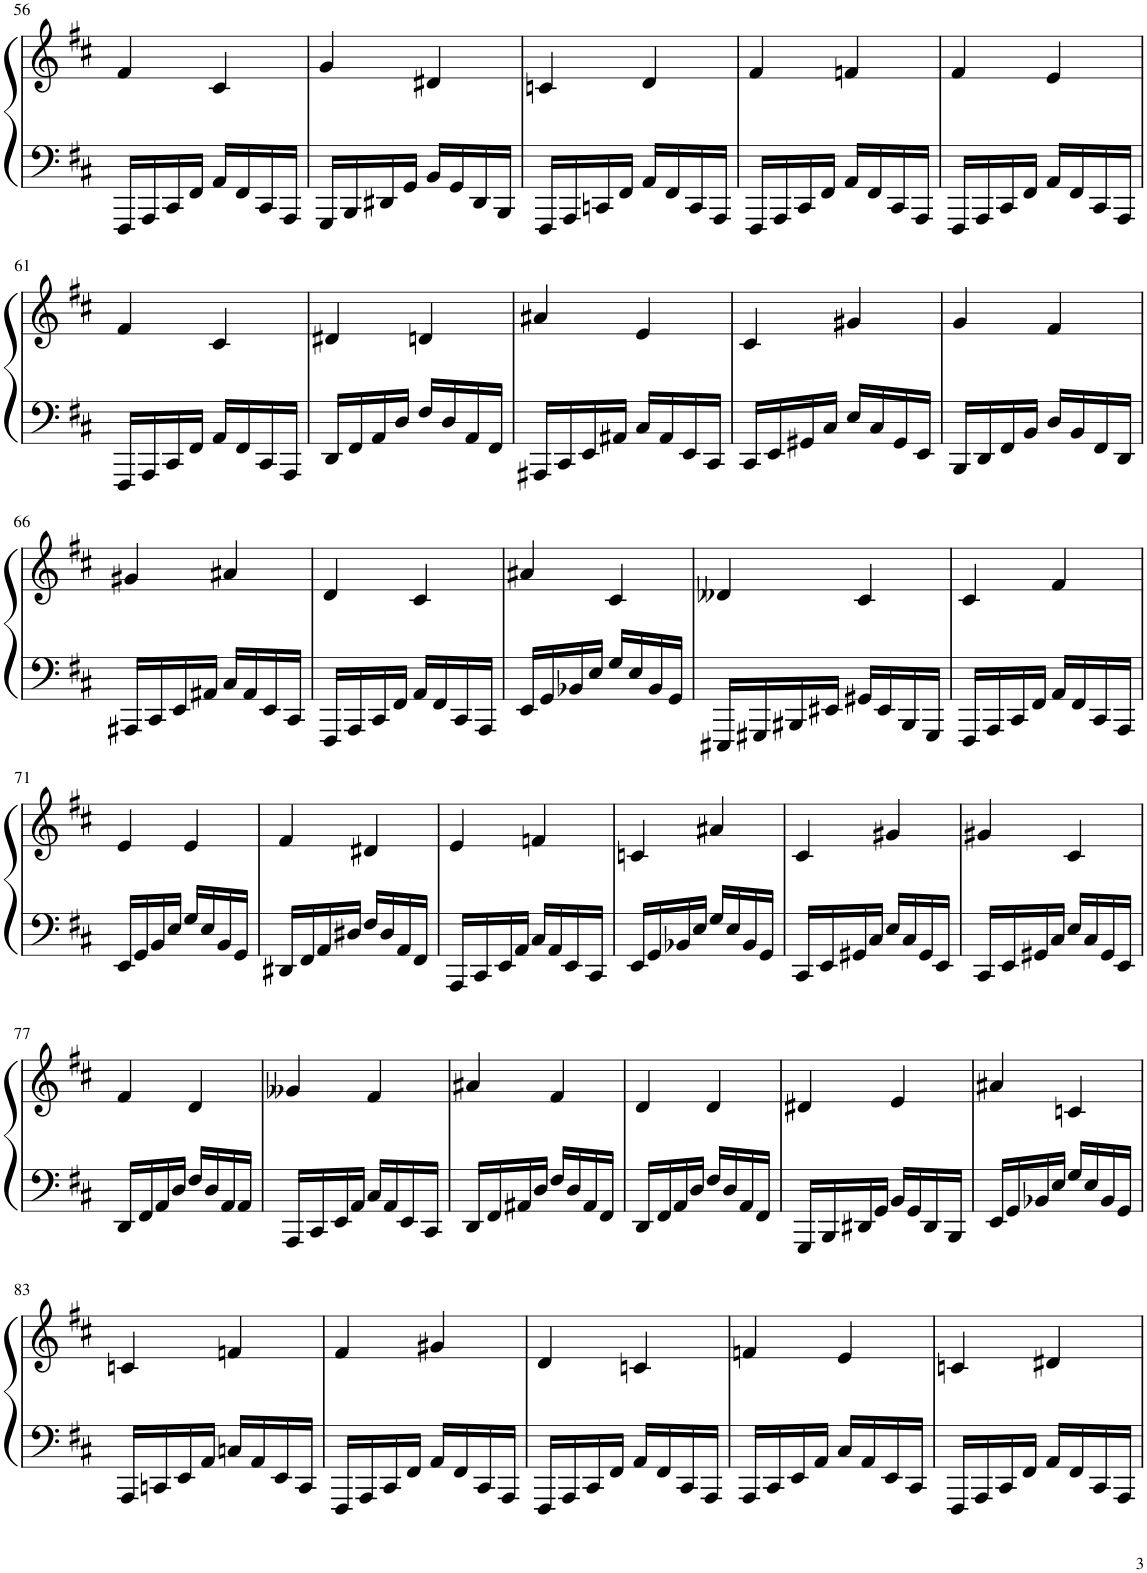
**kern	**kern
*part1	*part1
*staff2	*staff1
*I"Piano	*
*I'Pno.	*
!!LO:PB:g=z
*clefF4	*clefG2
*k[f#c#]	*k[f#c#]
*M2/4	*M2/4
=56	=56
16FFF#/LL	4f#/
16AAA/	.
16CC#/	.
16FF#/JJ	.
16AA/LL	4c#/
16FF#/	.
16CC#/	.
16AAA/JJ	.
=57	=57
16GGG/LL	4g/
16BBB/	.
16DD#X/	.
16GG/JJ	.
16BB/LL	4d#X/
16GG/	.
16DD#/	.
16BBB/JJ	.
=58	=58
16FFF#/LL	4cn/
16AAA/	.
16CCn/	.
16FF#/JJ	.
16AA/LL	4d/
16FF#/	.
16CC/	.
16AAA/JJ	.
=59	=59
16FFF#/LL	4f#/
16AAA/	.
16CC#/	.
16FF#/JJ	.
16AA/LL	4fn/
16FF#/	.
16CC#/	.
16AAA/JJ	.
=60	=60
16FFF#/LL	4f#/
16AAA/	.
16CC#/	.
16FF#/JJ	.
16AA/LL	4e/
16FF#/	.
16CC#/	.
16AAA/JJ	.
!!LO:LB:g=z
=61	=61
16FFF#/LL	4f#/
16AAA/	.
16CC#/	.
16FF#/JJ	.
16AA/LL	4c#/
16FF#/	.
16CC#/	.
16AAA/JJ	.
=62	=62
16DD/LL	4d#X/
16FF#/	.
16AA/	.
16D/JJ	.
16F#/LL	4dn/
16D/	.
16AA/	.
16FF#/JJ	.
=63	=63
16AAA#X/LL	4a#X/
16CC#/	.
16EE/	.
16AA#X/JJ	.
16C#/LL	4e/
16AA#/	.
16EE/	.
16CC#/JJ	.
=64	=64
16CC#/LL	4c#/
16EE/	.
16GG#X/	.
16C#/JJ	.
16E/LL	4g#X/
16C#/	.
16GG#/	.
16EE/JJ	.
=65	=65
16BBB/LL	4g/
16DD/	.
16FF#/	.
16BB/JJ	.
16D/LL	4f#/
16BB/	.
16FF#/	.
16DD/JJ	.
!!LO:LB:g=z
=66	=66
16AAA#X/LL	4g#X/
16CC#/	.
16EE/	.
16AA#X/JJ	.
16C#/LL	4a#X/
16AA#/	.
16EE/	.
16CC#/JJ	.
=67	=67
16FFF#/LL	4d/
16AAA/	.
16CC#/	.
16FF#/JJ	.
16AA/LL	4c#/
16FF#/	.
16CC#/	.
16AAA/JJ	.
=68	=68
16EE/LL	4a#X/
16GG/	.
16BB-X/	.
16E/JJ	.
16G/LL	4c#/
16E/	.
16BB-/	.
16GG/JJ	.
=69	=69
16EEE#X/LL	4d--X/
16GGG#X/	.
16BBB#X/	.
16EE#X/JJ	.
16GG#X/LL	4c#/
16EE#/	.
16BBB#/	.
16GGG#/JJ	.
=70	=70
16FFF#/LL	4c#/
16AAA/	.
16CC#/	.
16FF#/JJ	.
16AA/LL	4f#/
16FF#/	.
16CC#/	.
16AAA/JJ	.
!!LO:LB:g=z
=71	=71
16EE/LL	4e/
16GG/	.
16BB/	.
16E/JJ	.
16G/LL	4e/
16E/	.
16BB/	.
16GG/JJ	.
=72	=72
16DD#X/LL	4f#/
16FF#/	.
16AA/	.
16D#X/JJ	.
16F#/LL	4d#X/
16D#/	.
16AA/	.
16FF#/JJ	.
=73	=73
16AAA/LL	4e/
16CC#/	.
16EE/	.
16AA/JJ	.
16C#/LL	4fn/
16AA/	.
16EE/	.
16CC#/JJ	.
=74	=74
16EE/LL	4cn/
16GG/	.
16BB-X/	.
16E/JJ	.
16G/LL	4a#X/
16E/	.
16BB-/	.
16GG/JJ	.
=75	=75
16CC#/LL	4c#/
16EE/	.
16GG#X/	.
16C#/JJ	.
16E/LL	4g#X/
16C#/	.
16GG#/	.
16EE/JJ	.
=76	=76
16CC#/LL	4g#X/
16EE/	.
16GG#X/	.
16C#/JJ	.
16E/LL	4c#/
16C#/	.
16GG#/	.
16EE/JJ	.
!!LO:LB:g=z
=77	=77
16DD/LL	4f#/
16FF#/	.
16AA/	.
16D/JJ	.
16F#/LL	4d/
16D/	.
16AA/	.
16AA/JJ	.
=78	=78
16AAA/LL	4g--X/
16CC#/	.
16EE/	.
16AA/JJ	.
16C#/LL	4f#/
16AA/	.
16EE/	.
16CC#/JJ	.
=79	=79
16DD/LL	4a#X/
16FF#/	.
16AA#X/	.
16D/JJ	.
16F#/LL	4f#/
16D/	.
16AA#/	.
16FF#/JJ	.
=80	=80
16DD/LL	4d/
16FF#/	.
16AA/	.
16D/JJ	.
16F#/LL	4d/
16D/	.
16AA/	.
16FF#/JJ	.
=81	=81
16GGG/LL	4d#X/
16BBB/	.
16DD#X/	.
16GG/JJ	.
16BB/LL	4e/
16GG/	.
16DD#/	.
16BBB/JJ	.
=82	=82
16EE/LL	4a#X/
16GG/	.
16BB-X/	.
16E/JJ	.
16G/LL	4cn/
16E/	.
16BB-/	.
16GG/JJ	.
!!LO:LB:g=z
=83	=83
16AAA/LL	4cn/
16CCn/	.
16EE/	.
16AA/JJ	.
16Cn/LL	4fn/
16AA/	.
16EE/	.
16CC/JJ	.
=84	=84
16FFF#/LL	4f#/
16AAA/	.
16CC#/	.
16FF#/JJ	.
16AA/LL	4g#X/
16FF#/	.
16CC#/	.
16AAA/JJ	.
=85	=85
16FFF#/LL	4d/
16AAA/	.
16CC#/	.
16FF#/JJ	.
16AA/LL	4cn/
16FF#/	.
16CC#/	.
16AAA/JJ	.
=86	=86
16AAA/LL	4fn/
16CC#/	.
16EE/	.
16AA/JJ	.
16C#/LL	4e/
16AA/	.
16EE/	.
16CC#/JJ	.
=87	=87
16FFF#/LL	4cn/
16AAA/	.
16CC#/	.
16FF#/JJ	.
16AA/LL	4d#X/
16FF#/	.
16CC#/	.
16AAA/JJ	.
=	=
*-	*-
